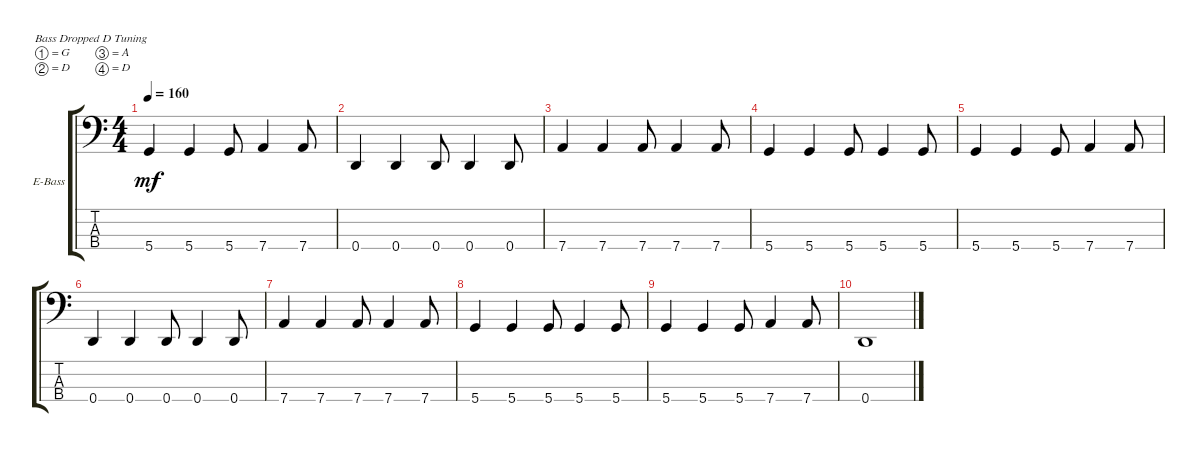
\bracketExtendMode groupsimilarinstruments
\firstSystemTrackNameOrientation horizontal
\otherSystemsTrackNameOrientation horizontal
\track ("Electric Bass" "E-Bass") {instrument electricbassfinger}
\staff {score tabs}
\tuning (G2 D2 A1 D1)
\ts (4 4)
\tempo 160
\clef f4
\ks c
5.4.4{dy mf} 5.4.4 5.4.8 7.4.4 7.4.8 |
0.4.4 0.4.4 0.4.8 0.4.4 0.4.8 |
7.4.4 7.4.4 7.4.8 7.4.4 7.4.8 |
5.4.4 5.4.4 5.4.8 5.4.4 5.4.8 |
5.4.4 5.4.4 5.4.8 7.4.4 7.4.8 |
0.4.4 0.4.4 0.4.8 0.4.4 0.4.8 |
7.4.4 7.4.4 7.4.8 7.4.4 7.4.8 |
5.4.4 5.4.4 5.4.8 5.4.4 5.4.8 |
5.4.4 5.4.4 5.4.8 7.4.4 7.4.8 |
0.4.1
